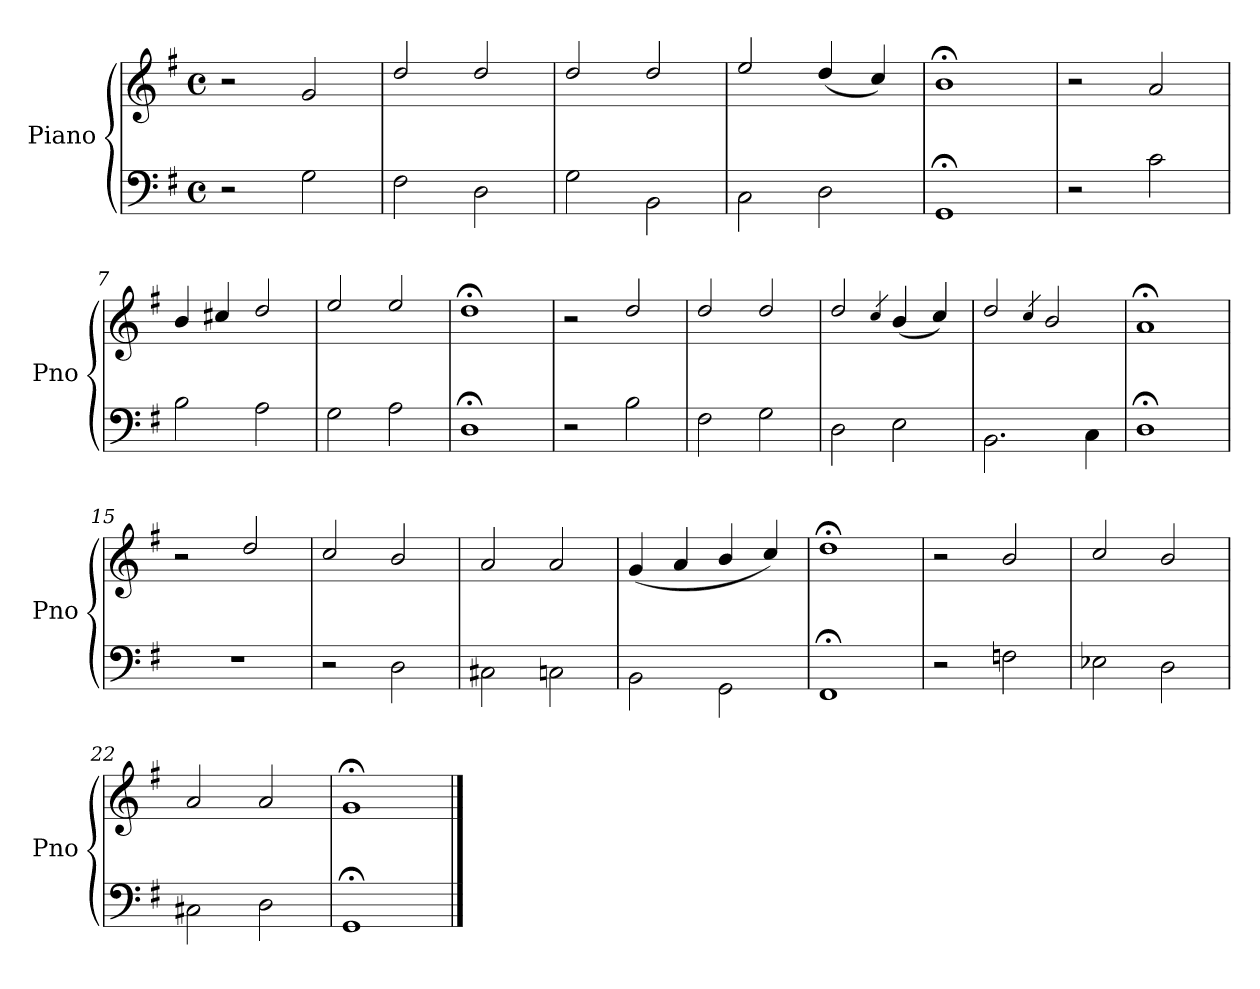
**kern	**kern
*part1	*part1
*staff2	*staff1
*I"Piano	*
*I'Pno	*
*clefF4	*clefG2
*k[f#]	*k[f#]
*G:	*G:
*M4/4	*M4/4
*met(c)	*met(c)
=1	=1
2r	2r
2G\	2g/
=2	=2
2F#\	2dd/
2D\	2dd/
=3	=3
2G\	2dd/
2BB\	2dd/
=4	=4
2C\	2ee/
2D\	(4dd/
.	4cc/)
=5	=5
1GG;\	1b;</
=6	=6
2r	2r
2c\	2a/
=7	=7
2B\	4b/
.	4cc#X/
2A\	2dd/
=8	=8
2G\	2ee/
2A\	2ee/
=9	=9
1D;\	1dd;</
!!LO:LB:g=z
=10	=10
2r	2r
2B\	2dd/
=11	=11
2F#\	2dd/
2G\	2dd/
=12	=12
2D\	2dd/
.	4qcc/
2E\	(4b/
.	4cc/)
=13	=13
2.BB\	2dd/
.	4qcc/
.	2b/
4C\	.
=14	=14
1D;\	1a;</
=15	=15
1r	2r
.	2dd/
=16	=16
2r	2cc/
2D\	2b/
=17	=17
2C#X\	2a/
2Cn\	2a/
=18	=18
2BB\	(4g/
.	4a/
2GG\	4b/
.	4cc/)
=19	=19
1FF#;\	1dd;</
!!LO:LB:g=z
=20	=20
2r	2r
2Fn\	2b/
=21	=21
2E-X\	2cc/
2D\	2b/
=22	=22
2C#X\	2a/
2D\	2a/
=23	=23
1GG;\	1g;</
==	==
*-	*-
